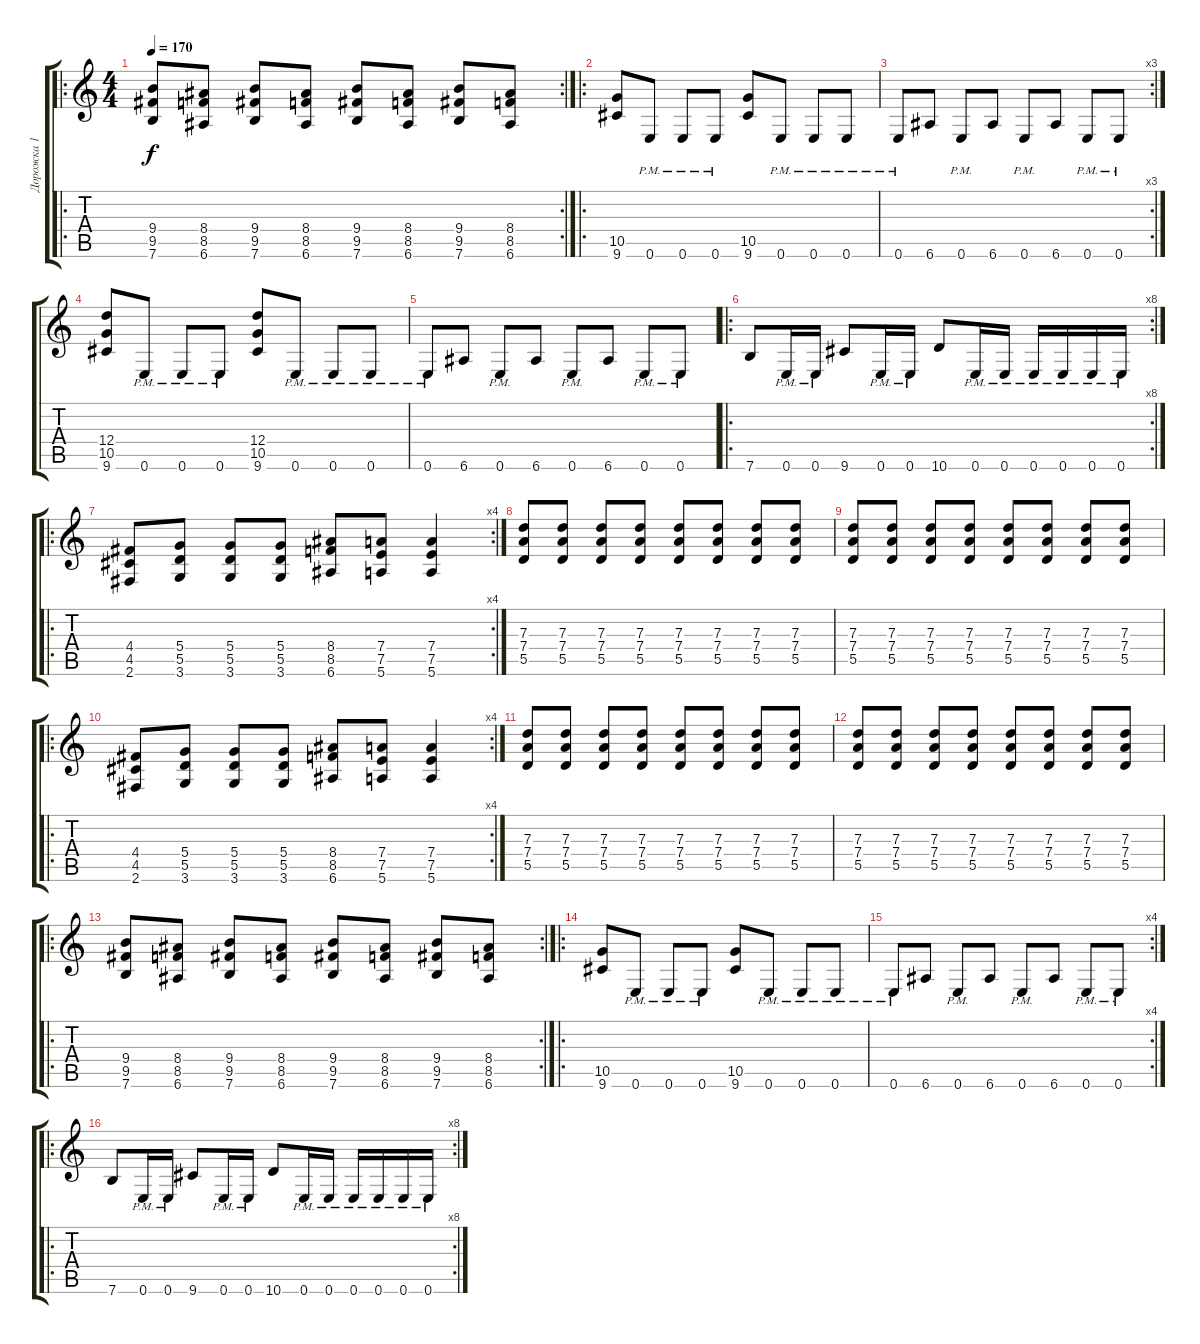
\track ("Дорожка 1" "Дорожка 1") {instrument distortionguitar}
\staff {score tabs}
\tuning (E4 B3 G3 D3 A2 E2) {hide}
\ro
\rc 2
\ts (4 4)
\tempo 170
\clef g2
\ks c
(9.4 9.5 7.6).8{dy f} (8.4 8.5 6.6).8 (9.4 9.5 7.6).8 (8.4 8.5 6.6).8 (9.4 9.5 7.6).8 (8.4 8.5 6.6).8 (9.4 9.5 7.6).8 (8.4 8.5 6.6).8 |
\ro
(10.5 9.6).8 0.6{pm}.8 0.6{pm}.8 0.6{pm}.8 (10.5 9.6).8 0.6{pm}.8 0.6{pm}.8 0.6{pm}.8 |
\rc 3
0.6{pm}.8 6.6.8 0.6{pm}.8 6.6.8 0.6{pm}.8 6.6.8 0.6{pm}.8 0.6{pm}.8 |
(12.4 10.5 9.6).8 0.6{pm}.8 0.6{pm}.8 0.6{pm}.8 (12.4 10.5 9.6).8 0.6{pm}.8 0.6{pm}.8 0.6{pm}.8 |
0.6{pm}.8 6.6.8 0.6{pm}.8 6.6.8 0.6{pm}.8 6.6.8 0.6{pm}.8 0.6{pm}.8 |
\ro
\rc 8
7.6.8 0.6{pm}.16 0.6{pm}.16 9.6.8 0.6{pm}.16 0.6{pm}.16 10.6.8 0.6{pm}.16 0.6{pm}.16 0.6{pm}.16 0.6{pm}.16 0.6{pm}.16 0.6{pm}.16 |
\ro
\rc 4
(4.4 4.5 2.6).8 (5.4 5.5 3.6).8 (5.4 5.5 3.6).8 (5.4 5.5 3.6).8 (8.4 8.5 6.6).8 (7.4 7.5 5.6).8 (7.4 7.5 5.6).4 |
(7.3 7.4 5.5).8 (7.3 7.4 5.5).8 (7.3 7.4 5.5).8 (7.3 7.4 5.5).8 (7.3 7.4 5.5).8 (7.3 7.4 5.5).8 (7.3 7.4 5.5).8 (7.3 7.4 5.5).8 |
(7.3 7.4 5.5).8 (7.3 7.4 5.5).8 (7.3 7.4 5.5).8 (7.3 7.4 5.5).8 (7.3 7.4 5.5).8 (7.3 7.4 5.5).8 (7.3 7.4 5.5).8 (7.3 7.4 5.5).8 |
\ro
\rc 4
(4.4 4.5 2.6).8 (5.4 5.5 3.6).8 (5.4 5.5 3.6).8 (5.4 5.5 3.6).8 (8.4 8.5 6.6).8 (7.4 7.5 5.6).8 (7.4 7.5 5.6).4 |
(7.3 7.4 5.5).8 (7.3 7.4 5.5).8 (7.3 7.4 5.5).8 (7.3 7.4 5.5).8 (7.3 7.4 5.5).8 (7.3 7.4 5.5).8 (7.3 7.4 5.5).8 (7.3 7.4 5.5).8 |
(7.3 7.4 5.5).8 (7.3 7.4 5.5).8 (7.3 7.4 5.5).8 (7.3 7.4 5.5).8 (7.3 7.4 5.5).8 (7.3 7.4 5.5).8 (7.3 7.4 5.5).8 (7.3 7.4 5.5).8 |
\ro
\rc 2
(9.4 9.5 7.6).8 (8.4 8.5 6.6).8 (9.4 9.5 7.6).8 (8.4 8.5 6.6).8 (9.4 9.5 7.6).8 (8.4 8.5 6.6).8 (9.4 9.5 7.6).8 (8.4 8.5 6.6).8 |
\ro
(10.5 9.6).8 0.6{pm}.8 0.6{pm}.8 0.6{pm}.8 (10.5 9.6).8 0.6{pm}.8 0.6{pm}.8 0.6{pm}.8 |
\rc 4
0.6{pm}.8 6.6.8 0.6{pm}.8 6.6.8 0.6{pm}.8 6.6.8 0.6{pm}.8 0.6{pm}.8 |
\ro
\rc 8
7.6.8 0.6{pm}.16 0.6{pm}.16 9.6.8 0.6{pm}.16 0.6{pm}.16 10.6.8 0.6{pm}.16 0.6{pm}.16 0.6{pm}.16 0.6{pm}.16 0.6{pm}.16 0.6{pm}.16
